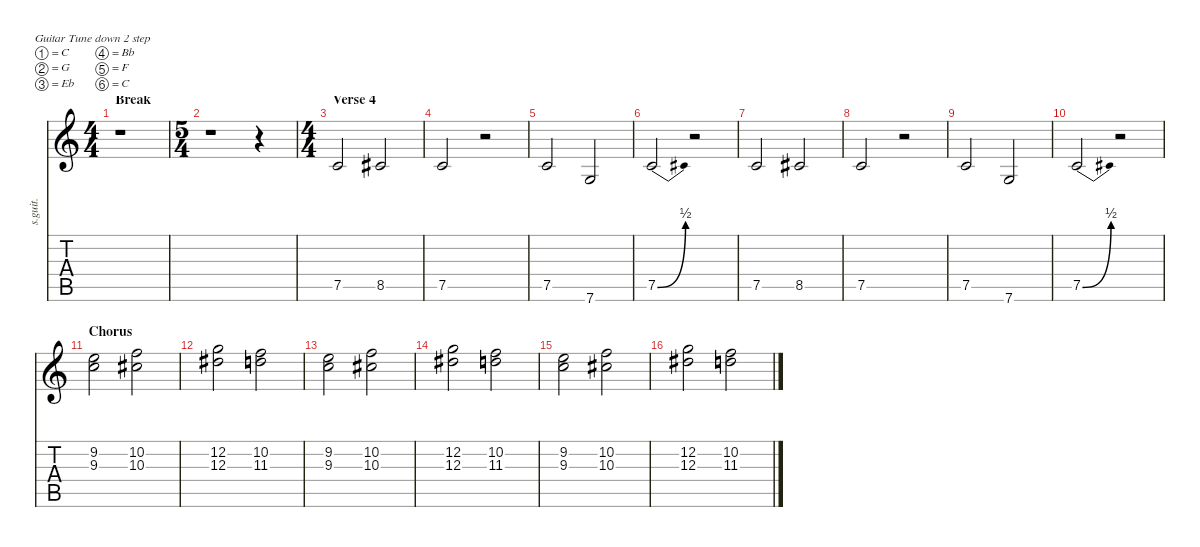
\defaultSystemsLayout 4
\hideDynamics
\bracketExtendMode nobrackets
\track ("Mark Lanegan - Lead Vocals" "s.guit.") {instrument pad7halo}
\staff {score tabs}
\tuning (C4 G3 Eb3 Bb2 F2 C2)
\displaytranspose 12
\ts (4 4)
\section ("" "Break")
\tempo (105 hide)
\clef g2
\ks c
r.1{dy f} |
\ts (5 4)
\beaming (8 2 2 2 2)
r.1 r.4 |
\ts (4 4)
\beaming (8 2 2 2 2)
\section ("" "Verse 4")
7.5.2{lyrics (0 "") lyrics (1 "") lyrics (2 "") lyrics (3 "") lyrics (4 "")} 8.5{acc #}.2{lyrics (0 "") lyrics (1 "") lyrics (2 "") lyrics (3 "") lyrics (4 "")} |
7.5.2{lyrics (0 "") lyrics (1 "") lyrics (2 "") lyrics (3 "") lyrics (4 "")} r.2 |
7.5.2{lyrics (0 "") lyrics (1 "") lyrics (2 "") lyrics (3 "") lyrics (4 "")} 7.6.2{lyrics (0 "") lyrics (1 "") lyrics (2 "") lyrics (3 "") lyrics (4 "")} |
7.5{be (bend 0 0 60 2)}.2{lyrics (0 "") lyrics (1 "") lyrics (2 "") lyrics (3 "") lyrics (4 "")} r.2 |
7.5.2{lyrics (0 "") lyrics (1 "") lyrics (2 "") lyrics (3 "") lyrics (4 "")} 8.5{acc #}.2{lyrics (0 "") lyrics (1 "") lyrics (2 "") lyrics (3 "") lyrics (4 "")} |
7.5.2{lyrics (0 "") lyrics (1 "") lyrics (2 "") lyrics (3 "") lyrics (4 "")} r.2 |
7.5.2{lyrics (0 "") lyrics (1 "") lyrics (2 "") lyrics (3 "") lyrics (4 "")} 7.6.2{lyrics (0 "") lyrics (1 "") lyrics (2 "") lyrics (3 "") lyrics (4 "")} |
7.5{be (bend 0 0 60 2)}.2{lyrics (0 "") lyrics (1 "") lyrics (2 "") lyrics (3 "") lyrics (4 "")} r.2 |
\section ("" "Chorus")
(9.2 9.3).2{lyrics (0 "") lyrics (1 "") lyrics (2 "") lyrics (3 "") lyrics (4 "")} (10.2 10.3{acc #}).2{lyrics (0 "") lyrics (1 "") lyrics (2 "") lyrics (3 "") lyrics (4 "")} |
(12.2 12.3{acc #}).2{lyrics (0 "") lyrics (1 "") lyrics (2 "") lyrics (3 "") lyrics (4 "")} (10.2 11.3).2{lyrics (0 "") lyrics (1 "") lyrics (2 "") lyrics (3 "") lyrics (4 "")} |
(9.2 9.3).2{lyrics (0 "") lyrics (1 "") lyrics (2 "") lyrics (3 "") lyrics (4 "")} (10.2 10.3{acc #}).2{lyrics (0 "") lyrics (1 "") lyrics (2 "") lyrics (3 "") lyrics (4 "")} |
(12.2 12.3{acc #}).2{lyrics (0 "") lyrics (1 "") lyrics (2 "") lyrics (3 "") lyrics (4 "")} (10.2 11.3).2{lyrics (0 "") lyrics (1 "") lyrics (2 "") lyrics (3 "") lyrics (4 "")} |
(9.2 9.3).2{lyrics (0 "") lyrics (1 "") lyrics (2 "") lyrics (3 "") lyrics (4 "")} (10.2 10.3{acc #}).2{lyrics (0 "") lyrics (1 "") lyrics (2 "") lyrics (3 "") lyrics (4 "")} |
(12.2 12.3{acc #}).2{lyrics (0 "") lyrics (1 "") lyrics (2 "") lyrics (3 "") lyrics (4 "")} (10.2 11.3).2{lyrics (0 "") lyrics (1 "") lyrics (2 "") lyrics (3 "") lyrics (4 "")}
